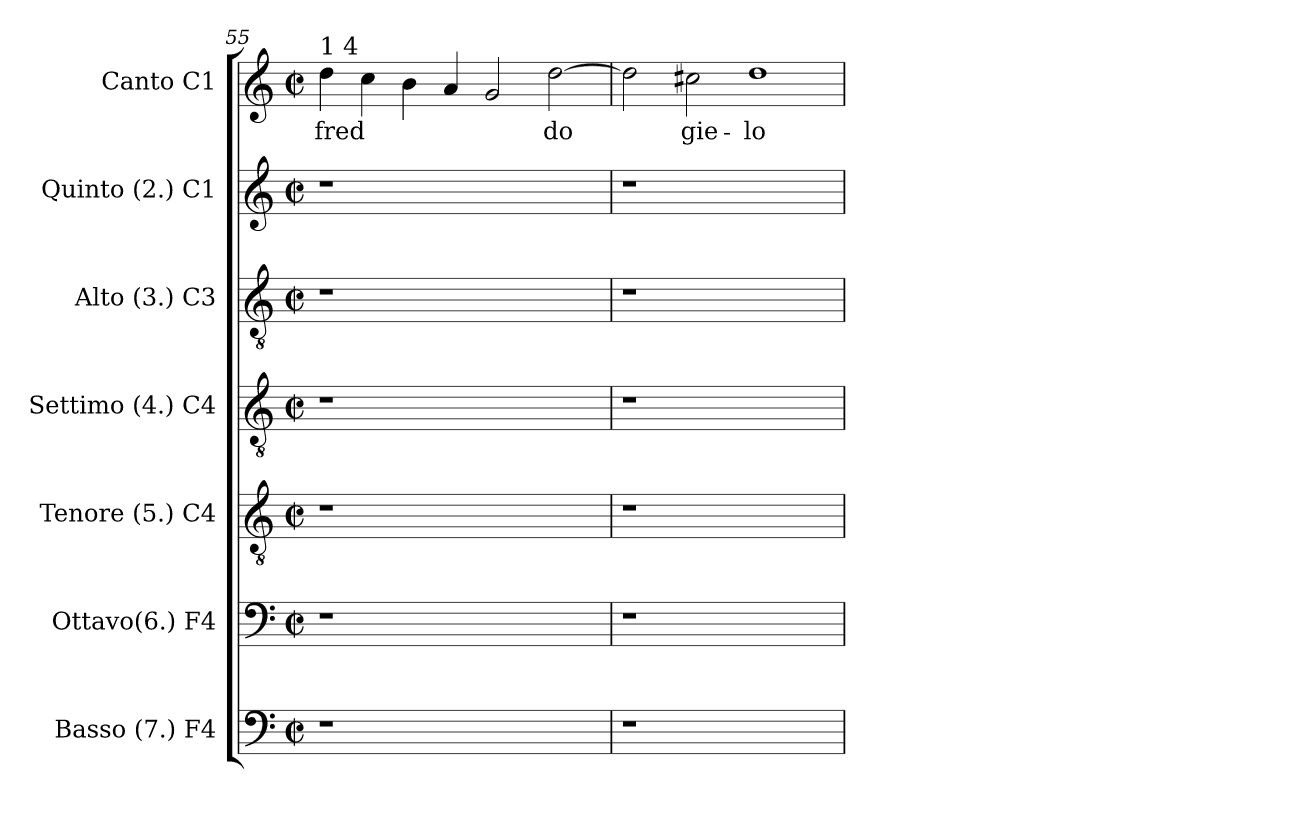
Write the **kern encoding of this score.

**kern	**kern	**kern	**kern	**kern	**kern	**kern	**text
*part7	*part6	*part5	*part4	*part3	*part2	*part1	*part1
*staff7	*staff6	*staff5	*staff4	*staff3	*staff2	*staff1	*staff1
*I"Basso (7.)  F4	*I"Ottavo(6.)  F4	*I"Tenore (5.)  C4	*I"Settimo (4.)  C4	*I"Alto (3.)  C3	*I"Quinto (2.)  C1	*I"Canto  C1	*
*	*	*I'T	*	*I'A	*	*I'C	*
!!LO:LB:g=z
*clefF4	*clefF4	*clefGv2	*clefGv2	*clefGv2	*clefG2	*clefG2	*
*k[]	*k[]	*k[]	*k[]	*k[]	*k[]	*k[]	*
*C:	*C:	*C:	*C:	*C:	*C:	*C:	*
*M2/2	*M2/2	*M2/2	*M2/2	*M2/2	*M2/2	*M2/2	*
*met(c|)	*met(c|)	*met(c|)	*met(c|)	*met(c|)	*met(c|)	*met(c|)	*
=55	=55	=55	=55	=55	=55	=55	=55
!	!	!	!	!	!	!LO:TX:a:t=1 4	!
!	!	!	!	!	!	!	!LO:LY:b:cj
1r	1r	1r	1r	1r	1r	4dd\	fred-
!	!	!	!	!	!	!	!LO:LY:b:cj
.	.	.	.	.	.	4cc\	--
!	!	!	!	!	!	!	!LO:LY:b:cj
.	.	.	.	.	.	4b\	--
!	!	!	!	!	!	!	!LO:LY:b:cj
.	.	.	.	.	.	4a/	--
!	!	!	!	!	!	!	!LO:LY:b:cj
1ryy	1ryy	1ryy	1ryy	1ryy	1ryy	2g/	--
!	!	!	!	!	!	!	!LO:LY:b:cj
.	.	.	.	.	.	[>2dd\	-do
=56	=56	=56	=56	=56	=56	=56	=56
!	!	!	!	!	!	!	!LO:LY:b:cj
1r	1r	1r	1r	1r	1r	2dd\]	.
!	!	!	!	!	!	!	!LO:LY:b:cj
.	.	.	.	.	.	2cc#X\	gie-
!	!	!	!	!	!	!	!LO:LY:b:cj
1ryy	1ryy	1ryy	1ryy	1ryy	1ryy	1dd	-lo
=	=	=	=	=	=	=	=
*-	*-	*-	*-	*-	*-	*-	*-
